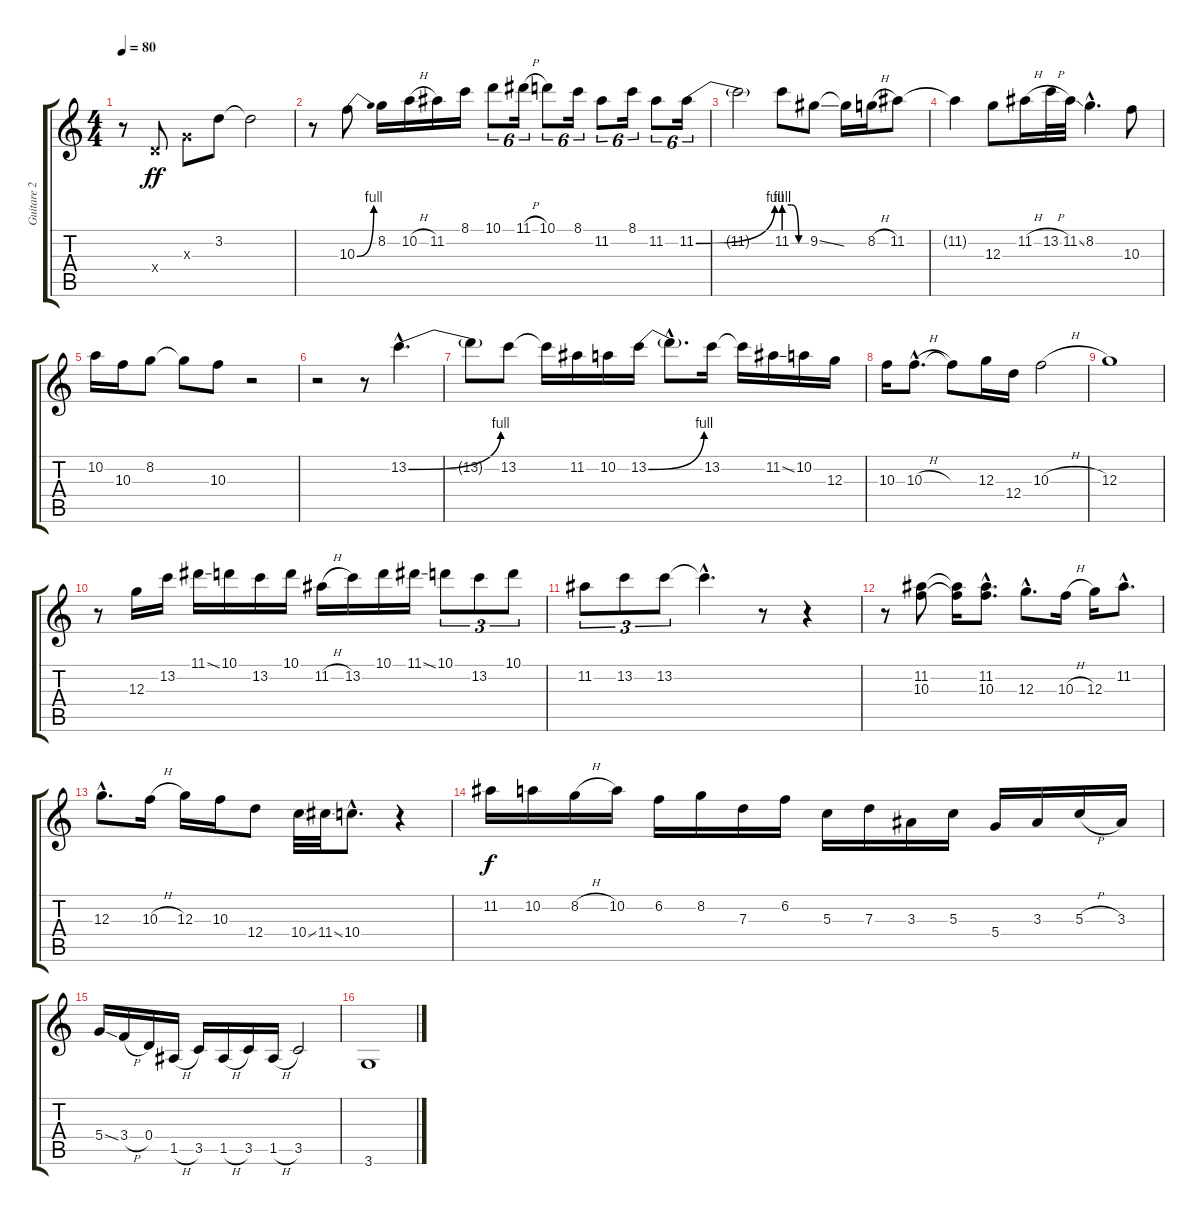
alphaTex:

\track ("Guitare 2" "Guitare 2") {instrument electricguitarjazz}
\staff {score tabs}
\tuning (E4 B3 G3 D3 A2 E2) {hide}
\ts (4 4)
\tempo 80
\clef g2
\ks c
r.8{dy ff} 0.4{x}.8 0.3{x}.8 3.2.8 3.2{t}.2 |
r.8 10.3{be (bend 0 0 60 4)}.8 8.2.16 10.2{h}.16 11.2.16 8.1.16 10.1.8{tu (6 4)} 11.1{h}.16{tu (6 4)} 10.1.8{tu (6 4)} 8.1.16{tu (6 4)} 11.2.8{tu (6 4)} 8.1.16{tu (6 4)} 11.2.8{tu (6 4)} 11.2{be (bend 0 0 60 4)}.16{tu (6 4)} |
11.2{t}.2 11.2{be (custom 0 4 20 4 40 0 60 0)}.8 9.2{ss}.8 9.2{t}.16 8.2{h}.16 11.2.8 |
11.2{t}.4 12.3.8 11.2{h}.16 13.2{h}.32 11.2{ss}.32 8.2{hac}.4{d} 10.3.8 |
10.2.16 10.3.16 8.2.8 8.2{t}.8 10.3.8 r.2 |
r.2 r.8 13.2{be (bend 0 0 60 4) hac}.4{d} |
13.2{t}.8 13.2.8 13.2{t}.16 11.2.16 10.2.16 13.2{be (bend 0 0 60 4)}.16 13.2{hac t}.8{d} 13.2.16 13.2{t}.16 11.2{ss}.16 10.2.16 12.3.16 |
10.3.16 10.3{h hac}.8{d} 10.3{t}.8 12.3.16 12.4.16 10.3{h}.2 |
12.3.1 |
r.8 12.3.16 13.2.16 11.1{ss}.16 10.1.16 13.2.16 10.1.16 11.2{h}.16 13.2.16 10.1.16 11.1{ss}.16 10.1.8{tu (3 2)} 13.2.8{tu (3 2)} 10.1.8{tu (3 2)} |
11.2.8{tu (3 2)} 13.2.8{tu (3 2)} 13.2.8{tu (3 2)} 13.2{hac t}.4{d} r.8 r.4 |
r.8 (11.2 10.3).8 (11.2{t} 10.3{t}).16 (11.2{hac} 10.3{hac}).8{d} 12.3{hac}.8{d} 10.3{h}.16 12.3.16 11.2{hac}.8{d} |
12.3{hac}.8{d} 10.3{h}.16 12.3.16 10.3.16 12.4.8 10.4{ss}.32 11.4{ss}.32 10.4{hac}.8{d} r.4 |
11.2.16{dy f} 10.2.16 8.2{h}.16 10.2.16 6.2.16 8.2.16 7.3.16 6.2.16 5.3.16 7.3.16 3.3.16 5.3.16 5.4.16 3.3.16 5.3{h}.16 3.3.16 |
5.4{ss}.16 3.4{h}.16 0.4.16 1.5{h}.16 3.5.16 1.5{h}.16 3.5.16 1.5{h}.16 3.5.2 |
3.6.1
